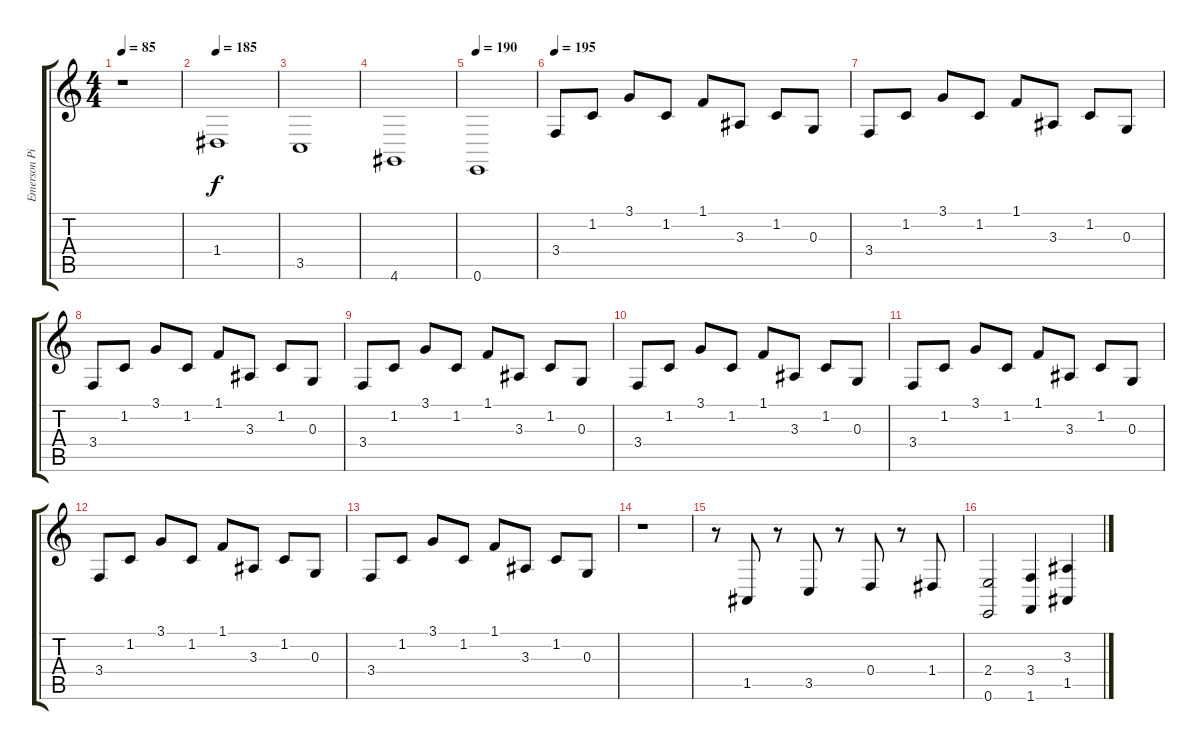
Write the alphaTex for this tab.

\track ("Emerson Piano LH" "Emerson Pi") {instrument acousticgrandpiano}
\staff {score tabs}
\tuning (E4 B3 G3 D3 A2 E2) {hide}
\ts (4 4)
\tempo 85
\clef g2
\ks c
r.1{dy f} |
\tempo 185
1.4.1 |
3.5.1 |
4.6.1 |
\tempo 190
0.6.1 |
\tempo 195
3.4.8 1.2.8 3.1.8 1.2.8 1.1.8 3.3.8 1.2.8 0.3.8 |
3.4.8 1.2.8 3.1.8 1.2.8 1.1.8 3.3.8 1.2.8 0.3.8 |
3.4.8 1.2.8 3.1.8 1.2.8 1.1.8 3.3.8 1.2.8 0.3.8 |
3.4.8 1.2.8 3.1.8 1.2.8 1.1.8 3.3.8 1.2.8 0.3.8 |
3.4.8 1.2.8 3.1.8 1.2.8 1.1.8 3.3.8 1.2.8 0.3.8 |
3.4.8 1.2.8 3.1.8 1.2.8 1.1.8 3.3.8 1.2.8 0.3.8 |
3.4.8 1.2.8 3.1.8 1.2.8 1.1.8 3.3.8 1.2.8 0.3.8 |
3.4.8 1.2.8 3.1.8 1.2.8 1.1.8 3.3.8 1.2.8 0.3.8 |
r.1 |
r.8 1.5.8 r.8 3.5.8 r.8 0.4.8 r.8 1.4.8 |
(2.4 0.6).2 (3.4 1.6).4 (3.3 1.5).4
